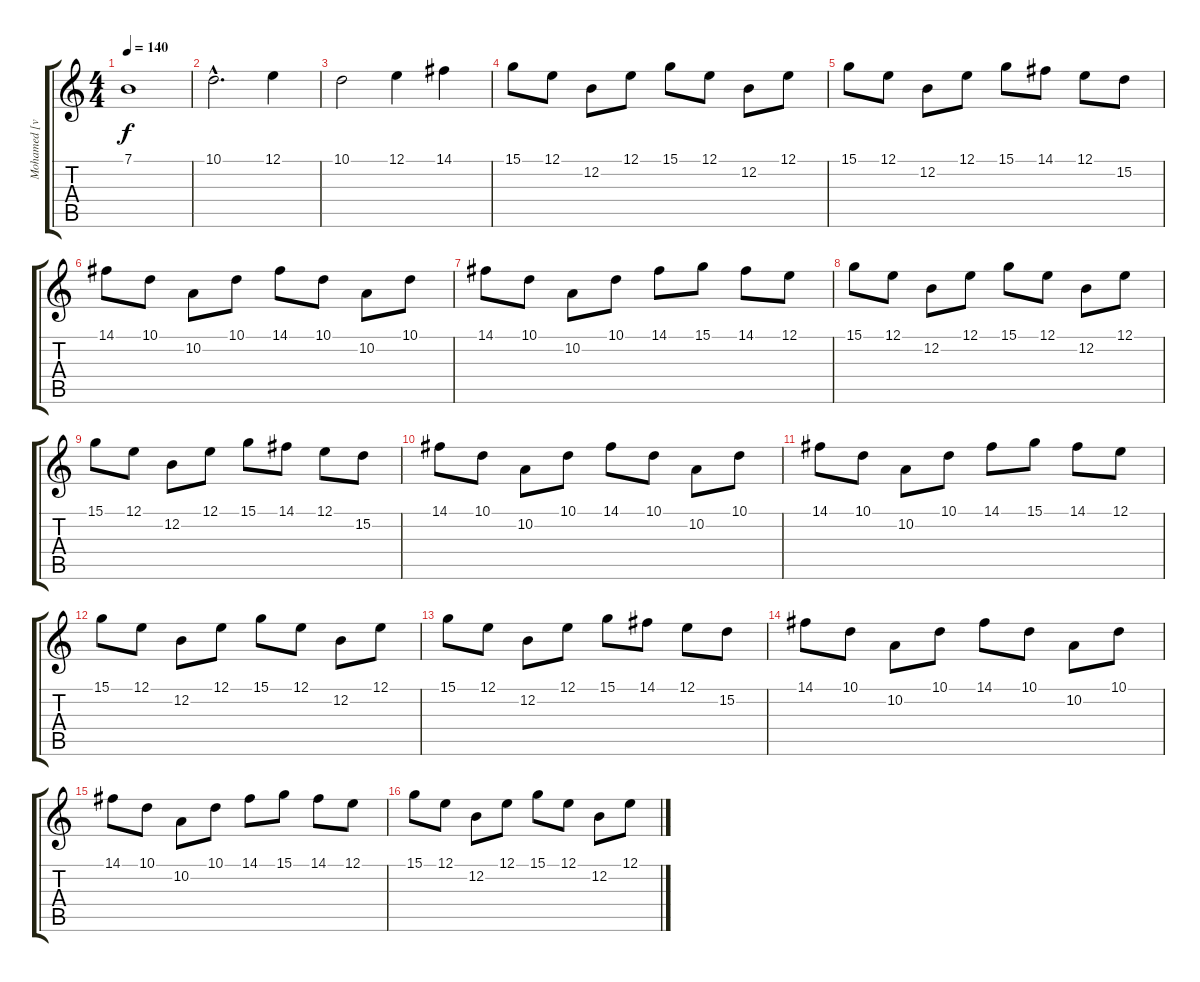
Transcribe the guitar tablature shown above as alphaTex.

\track ("Mohamed [violin]" "Mohamed [v") {instrument violin}
\staff {score tabs}
\tuning (E4 B3 G3 D3 A2 E2) {hide}
\ts (4 4)
\tempo 140
\clef g2
\ks c
7.1.1{dy f} |
10.1{hac}.2{d} 12.1.4 |
10.1.2 12.1.4 14.1.4 |
15.1.8 12.1.8 12.2.8 12.1.8 15.1.8 12.1.8 12.2.8 12.1.8 |
15.1.8 12.1.8 12.2.8 12.1.8 15.1.8 14.1.8 12.1.8 15.2.8 |
14.1.8 10.1.8 10.2.8 10.1.8 14.1.8 10.1.8 10.2.8 10.1.8 |
14.1.8 10.1.8 10.2.8 10.1.8 14.1.8 15.1.8 14.1.8 12.1.8 |
15.1.8 12.1.8 12.2.8 12.1.8 15.1.8 12.1.8 12.2.8 12.1.8 |
15.1.8 12.1.8 12.2.8 12.1.8 15.1.8 14.1.8 12.1.8 15.2.8 |
14.1.8 10.1.8 10.2.8 10.1.8 14.1.8 10.1.8 10.2.8 10.1.8 |
14.1.8 10.1.8 10.2.8 10.1.8 14.1.8 15.1.8 14.1.8 12.1.8 |
15.1.8 12.1.8 12.2.8 12.1.8 15.1.8 12.1.8 12.2.8 12.1.8 |
15.1.8 12.1.8 12.2.8 12.1.8 15.1.8 14.1.8 12.1.8 15.2.8 |
14.1.8 10.1.8 10.2.8 10.1.8 14.1.8 10.1.8 10.2.8 10.1.8 |
14.1.8 10.1.8 10.2.8 10.1.8 14.1.8 15.1.8 14.1.8 12.1.8 |
15.1.8 12.1.8 12.2.8 12.1.8 15.1.8 12.1.8 12.2.8 12.1.8
